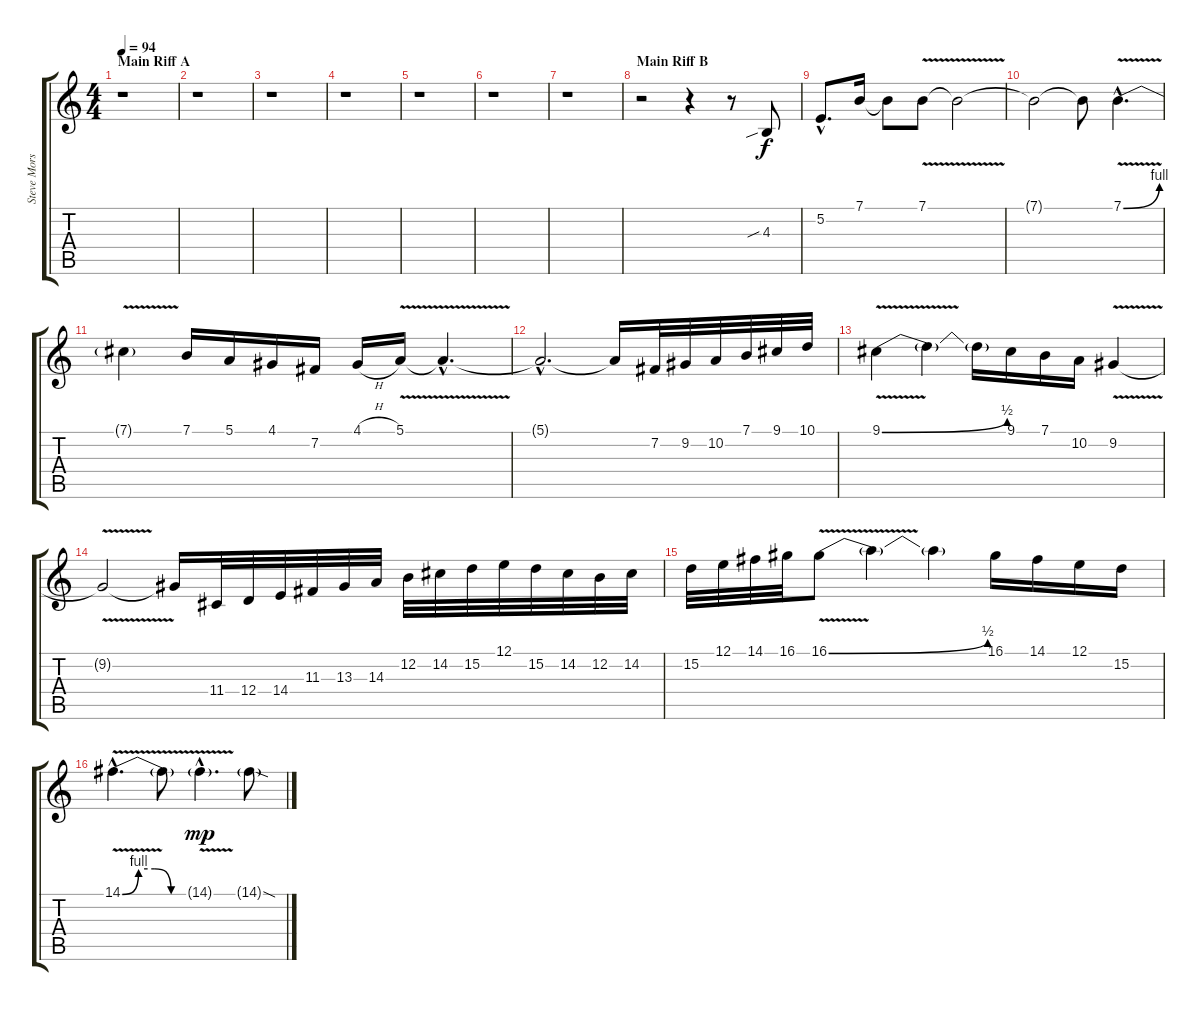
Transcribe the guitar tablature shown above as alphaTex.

\track ("Steve Morse Guitar II Reverb" "Steve Mors") {instrument tremolostrings}
\staff {score tabs}
\tuning (E4 B3 G3 D3 A2 E2) {hide}
\ts (4 4)
\section ("" "Main Riff A")
\tempo 94
\clef g2
\ks c
r.1{dy f} |
r.1 |
r.1 |
r.1 |
r.1 |
r.1 |
r.1 |
\section ("" "Main Riff B")
r.2 r.4 r.8 4.3{sib}.8 |
5.2{hac}.8{d} 7.1.16 7.1{t}.8 7.1{v}.8 7.1{t}.2 |
7.1{t}.2 7.1{t}.8 7.1{be (bend 0 0 60 4) v hac}.4{d} |
7.1{t}.4 7.1.16 5.1.16 4.1.16 7.2.16 4.1{h}.16 5.1{v}.16 5.1{hac t}.4{d} |
5.1{hac t}.2{d} 5.1{t}.16 7.2.32 9.2.32 10.2.32 7.1.32 9.1.32 10.1.32 |
9.1{be (bend 0 0 60 2) v}.4 9.1{t}.4 9.1{t}.16 9.1.16 7.1.16 10.2.16 9.2{v}.4 |
9.2{t}.2 9.2{t}.16 11.4.32 12.4.32 14.4.32 11.3.32 13.3.32 14.3.32 12.2.32 14.2.32 15.2.32 12.1.32 15.2.32 14.2.32 12.2.32 14.2.32 |
15.2.32 12.1.32 14.1.32 16.1.32 16.1{be (bend 0 0 60 2) v}.8 16.1{t}.4 16.1{t}.4 16.1.16 14.1.16 12.1.16 15.2.16 |
14.1{be (custom 0 0 15 4 30 4 45 0 60 0) v hac}.4{d} 14.1{t}.8 14.1{v g hac}.4{d dy mp} 14.1{sod g}.8
